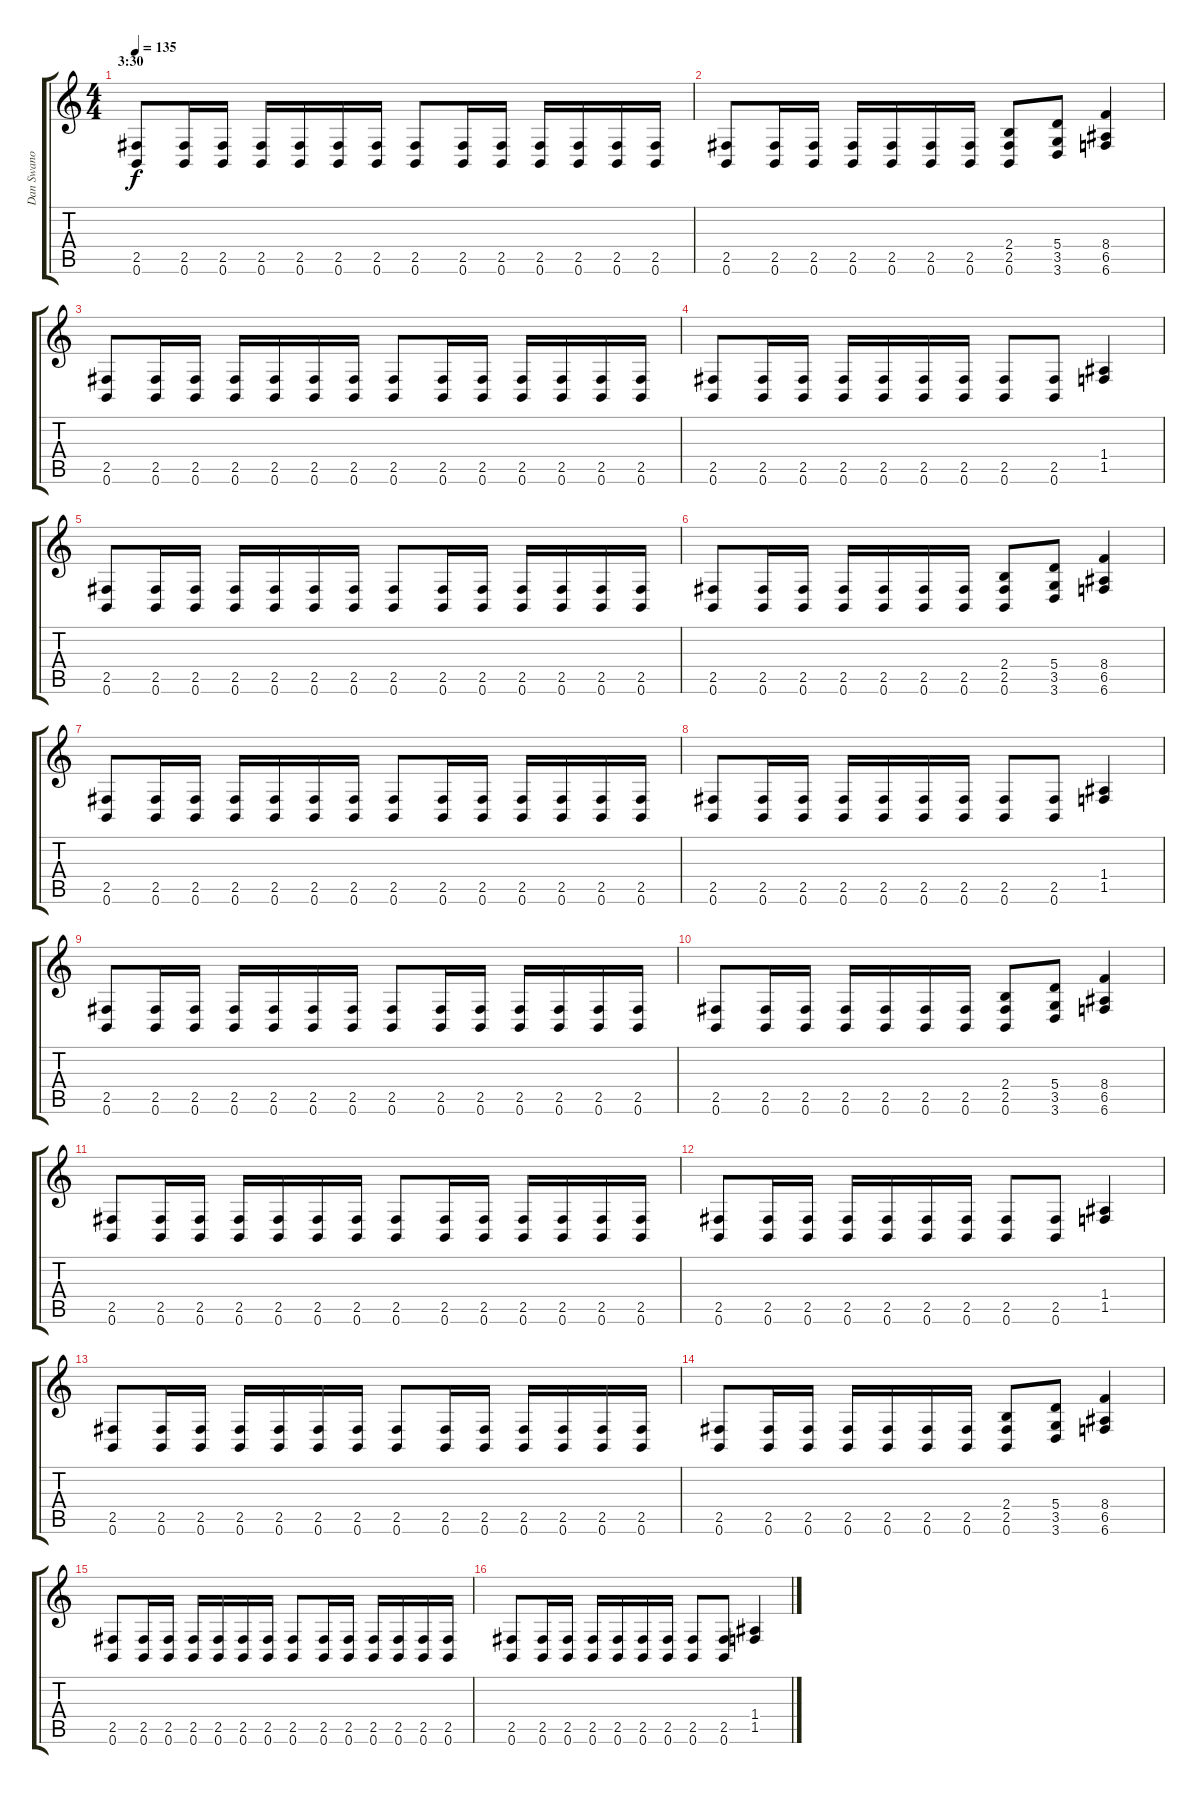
\track ("Dan Swano - guitar" "Dan Swano ") {instrument overdrivenguitar}
\staff {score tabs}
\tuning (B3 Gb3 D3 A2 E2 B1) {hide}
\ts (4 4)
\section ("" "3:30")
\tempo 135
\clef g2
\ks c
(2.5 0.6).8{dy f} (2.5 0.6).16 (2.5 0.6).16 (2.5 0.6).16 (2.5 0.6).16 (2.5 0.6).16 (2.5 0.6).16 (2.5 0.6).8 (2.5 0.6).16 (2.5 0.6).16 (2.5 0.6).16 (2.5 0.6).16 (2.5 0.6).16 (2.5 0.6).16 |
(2.5 0.6).8 (2.5 0.6).16 (2.5 0.6).16 (2.5 0.6).16 (2.5 0.6).16 (2.5 0.6).16 (2.5 0.6).16 (2.4 2.5 0.6).8 (5.4 3.5 3.6).8 (8.4 6.5 6.6).4 |
(2.5 0.6).8 (2.5 0.6).16 (2.5 0.6).16 (2.5 0.6).16 (2.5 0.6).16 (2.5 0.6).16 (2.5 0.6).16 (2.5 0.6).8 (2.5 0.6).16 (2.5 0.6).16 (2.5 0.6).16 (2.5 0.6).16 (2.5 0.6).16 (2.5 0.6).16 |
(2.5 0.6).8 (2.5 0.6).16 (2.5 0.6).16 (2.5 0.6).16 (2.5 0.6).16 (2.5 0.6).16 (2.5 0.6).16 (2.5 0.6).8 (2.5 0.6).8 (1.4 1.5).4 |
(2.5 0.6).8 (2.5 0.6).16 (2.5 0.6).16 (2.5 0.6).16 (2.5 0.6).16 (2.5 0.6).16 (2.5 0.6).16 (2.5 0.6).8 (2.5 0.6).16 (2.5 0.6).16 (2.5 0.6).16 (2.5 0.6).16 (2.5 0.6).16 (2.5 0.6).16 |
(2.5 0.6).8 (2.5 0.6).16 (2.5 0.6).16 (2.5 0.6).16 (2.5 0.6).16 (2.5 0.6).16 (2.5 0.6).16 (2.4 2.5 0.6).8 (5.4 3.5 3.6).8 (8.4 6.5 6.6).4 |
(2.5 0.6).8 (2.5 0.6).16 (2.5 0.6).16 (2.5 0.6).16 (2.5 0.6).16 (2.5 0.6).16 (2.5 0.6).16 (2.5 0.6).8 (2.5 0.6).16 (2.5 0.6).16 (2.5 0.6).16 (2.5 0.6).16 (2.5 0.6).16 (2.5 0.6).16 |
(2.5 0.6).8 (2.5 0.6).16 (2.5 0.6).16 (2.5 0.6).16 (2.5 0.6).16 (2.5 0.6).16 (2.5 0.6).16 (2.5 0.6).8 (2.5 0.6).8 (1.4 1.5).4 |
(2.5 0.6).8 (2.5 0.6).16 (2.5 0.6).16 (2.5 0.6).16 (2.5 0.6).16 (2.5 0.6).16 (2.5 0.6).16 (2.5 0.6).8 (2.5 0.6).16 (2.5 0.6).16 (2.5 0.6).16 (2.5 0.6).16 (2.5 0.6).16 (2.5 0.6).16 |
(2.5 0.6).8 (2.5 0.6).16 (2.5 0.6).16 (2.5 0.6).16 (2.5 0.6).16 (2.5 0.6).16 (2.5 0.6).16 (2.4 2.5 0.6).8 (5.4 3.5 3.6).8 (8.4 6.5 6.6).4 |
(2.5 0.6).8 (2.5 0.6).16 (2.5 0.6).16 (2.5 0.6).16 (2.5 0.6).16 (2.5 0.6).16 (2.5 0.6).16 (2.5 0.6).8 (2.5 0.6).16 (2.5 0.6).16 (2.5 0.6).16 (2.5 0.6).16 (2.5 0.6).16 (2.5 0.6).16 |
(2.5 0.6).8 (2.5 0.6).16 (2.5 0.6).16 (2.5 0.6).16 (2.5 0.6).16 (2.5 0.6).16 (2.5 0.6).16 (2.5 0.6).8 (2.5 0.6).8 (1.4 1.5).4 |
(2.5 0.6).8 (2.5 0.6).16 (2.5 0.6).16 (2.5 0.6).16 (2.5 0.6).16 (2.5 0.6).16 (2.5 0.6).16 (2.5 0.6).8 (2.5 0.6).16 (2.5 0.6).16 (2.5 0.6).16 (2.5 0.6).16 (2.5 0.6).16 (2.5 0.6).16 |
(2.5 0.6).8 (2.5 0.6).16 (2.5 0.6).16 (2.5 0.6).16 (2.5 0.6).16 (2.5 0.6).16 (2.5 0.6).16 (2.4 2.5 0.6).8 (5.4 3.5 3.6).8 (8.4 6.5 6.6).4 |
(2.5 0.6).8 (2.5 0.6).16 (2.5 0.6).16 (2.5 0.6).16 (2.5 0.6).16 (2.5 0.6).16 (2.5 0.6).16 (2.5 0.6).8 (2.5 0.6).16 (2.5 0.6).16 (2.5 0.6).16 (2.5 0.6).16 (2.5 0.6).16 (2.5 0.6).16 |
(2.5 0.6).8 (2.5 0.6).16 (2.5 0.6).16 (2.5 0.6).16 (2.5 0.6).16 (2.5 0.6).16 (2.5 0.6).16 (2.5 0.6).8 (2.5 0.6).8 (1.4 1.5).4
